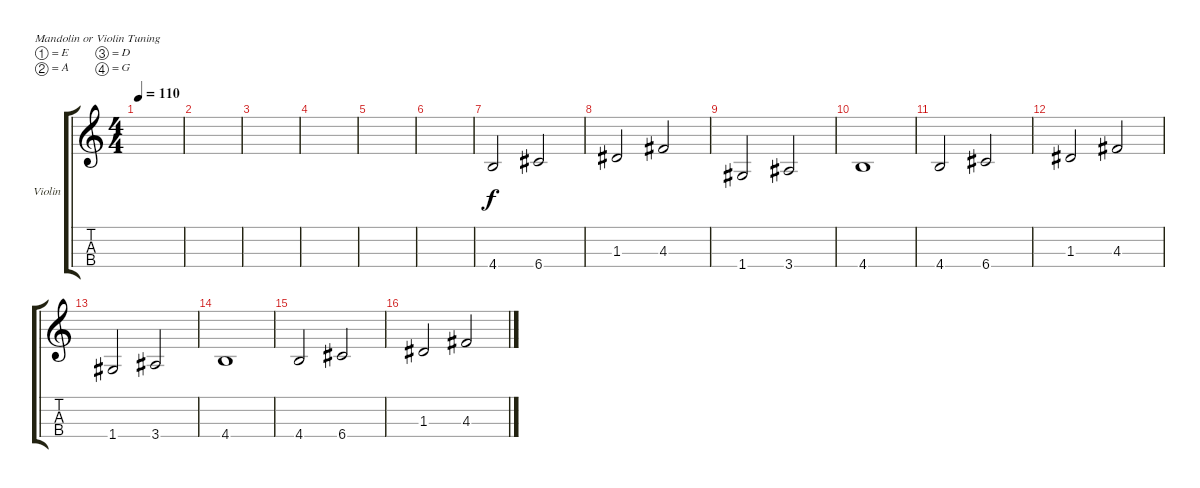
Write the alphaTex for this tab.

\defaultSystemsLayout 4
\bracketExtendMode groupsimilarinstruments
\firstSystemTrackNameOrientation horizontal
\otherSystemsTrackNameOrientation horizontal
\track ("Violin" "Violin") {instrument violin}
\staff {score tabs}
\tuning (E5 A4 D4 G3)
\ts (4 4)
\tempo 110
\clef g2
\ks c
|
|
|
|
|
|
4.4.2 6.4.2 |
1.3.2 4.3.2 |
1.4.2 3.4.2 |
4.4.1 |
4.4.2 6.4.2 |
1.3.2 4.3.2 |
1.4.2 3.4.2 |
4.4.1 |
4.4.2 6.4.2 |
1.3.2 4.3.2
